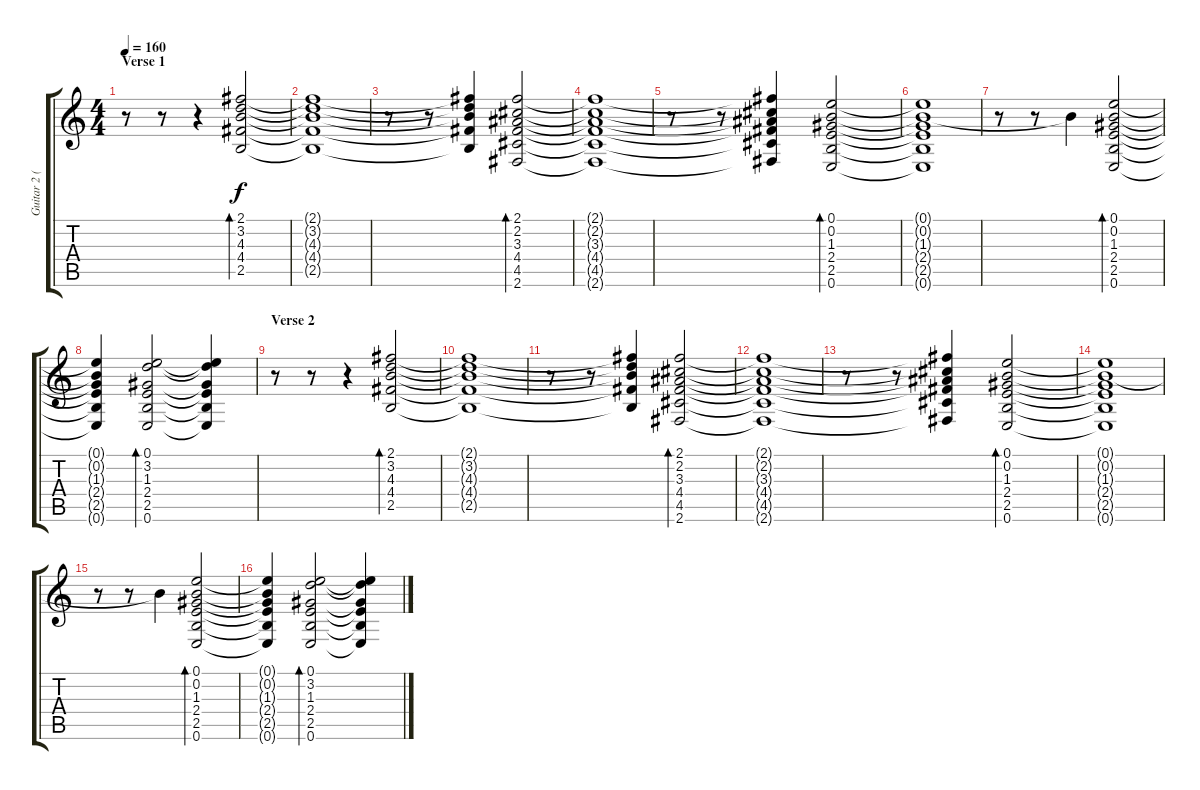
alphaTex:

\track ("Guitar 2 (Velja)" "Guitar 2 (") {instrument electricguitarjazz}
\staff {score tabs}
\tuning (E4 B3 G3 D3 A2 E2) {hide}
\ts (4 4)
\section ("" "Verse 1")
\tempo 160
\clef g2
\ks c
r.8{dy f} r.8 r.4 (2.1 3.2 4.3 4.4 2.5).2{bd 480} |
(2.1{t} 3.2{t} 4.3{t} 4.4{t} 2.5{t}).1 |
r.8 r.8 (2.1{t} 3.2{t} 4.3{t} 4.4{t} 2.5{t}).4 (2.1 2.2 3.3 4.4 4.5 2.6).2{bd 480} |
(2.1{t} 2.2{t} 3.3{t} 4.4{t} 4.5{t} 2.6{t}).1 |
r.8 r.8 (2.1{t} 2.2{t} 3.3{t} 4.4{t} 4.5{t} 2.6{t}).4 (0.1 0.2 1.3 2.4 2.5 0.6).2{bd 480} |
(0.1{t} 0.2{t} 1.3{t} 2.4{t} 2.5{t} 0.6{t}).1 |
r.8 r.8 0.2{t}.4 (0.1 0.2 1.3 2.4 2.5 0.6).2{bd 480} |
(0.1{t} 0.2{t} 1.3{t} 2.4{t} 2.5{t} 0.6{t}).4 (0.1 3.2 1.3 2.4 2.5 0.6).2{bd 480} (0.1{t} 3.2{t} 1.3{t} 2.4{t} 2.5{t} 0.6{t}).4 |
\section ("" "Verse 2")
r.8 r.8 r.4 (2.1 3.2 4.3 4.4 2.5).2{bd 480} |
(2.1{t} 3.2{t} 4.3{t} 4.4{t} 2.5{t}).1 |
r.8 r.8 (2.1{t} 3.2{t} 4.3{t} 4.4{t} 2.5{t}).4 (2.1 2.2 3.3 4.4 4.5 2.6).2{bd 480} |
(2.1{t} 2.2{t} 3.3{t} 4.4{t} 4.5{t} 2.6{t}).1 |
r.8 r.8 (2.1{t} 2.2{t} 3.3{t} 4.4{t} 4.5{t} 2.6{t}).4 (0.1 0.2 1.3 2.4 2.5 0.6).2{bd 480} |
(0.1{t} 0.2{t} 1.3{t} 2.4{t} 2.5{t} 0.6{t}).1 |
r.8 r.8 0.2{t}.4 (0.1 0.2 1.3 2.4 2.5 0.6).2{bd 480} |
(0.1{t} 0.2{t} 1.3{t} 2.4{t} 2.5{t} 0.6{t}).4 (0.1 3.2 1.3 2.4 2.5 0.6).2{bd 480} (0.1{t} 3.2{t} 1.3{t} 2.4{t} 2.5{t} 0.6{t}).4
